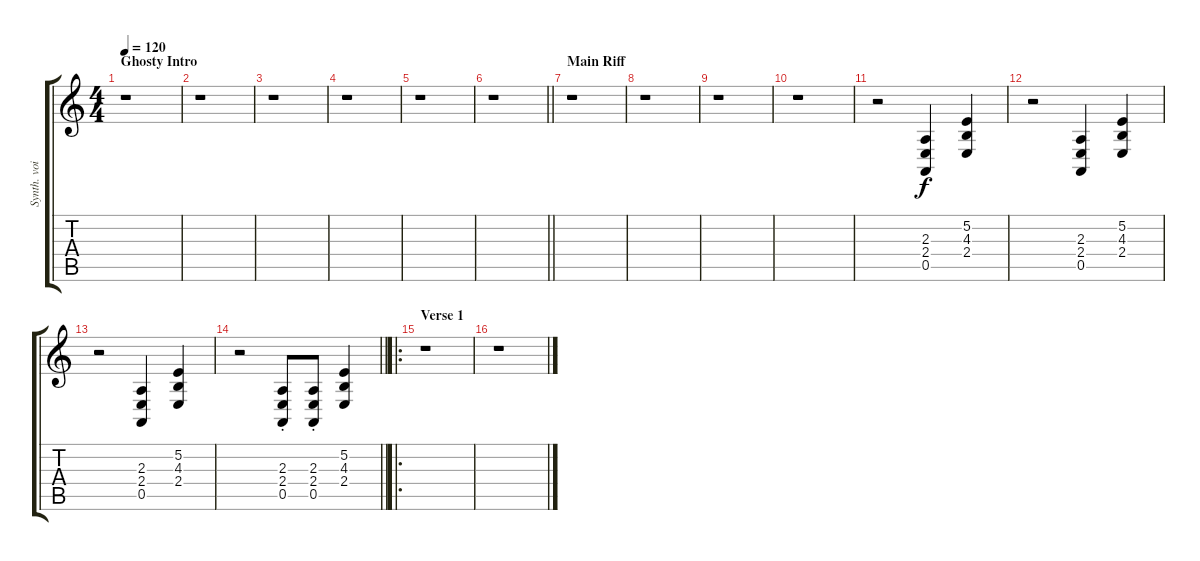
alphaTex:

\track ("Synth. voice 2" "Synth. voi") {instrument synthbrass1}
\staff {score tabs}
\tuning (E4 B3 G3 D3 A2 E2) {hide}
\ts (4 4)
\section ("" "Ghosty Intro")
\tempo 120
\clef g2
\ks c
r.1{dy f instrument synthbrass1} |
r.1 |
r.1 |
r.1 |
r.1 |
\barLineRight lightlight
r.1 |
\section ("" "Main Riff")
r.1 |
r.1 |
r.1 |
r.1 |
r.2 (2.3 2.4 0.5).4 (5.2 4.3 2.4).4 |
r.2 (2.3 2.4 0.5).4 (5.2 4.3 2.4).4 |
r.2 (2.3 2.4 0.5).4 (5.2 4.3 2.4).4 |
\barLineRight lightlight
r.2 (2.3{st} 2.4{st} 0.5{st}).8 (2.3{st} 2.4{st} 0.5{st}).8 (5.2 4.3 2.4).4 |
\ro
\section ("" "Verse 1")
r.1 |
r.1
